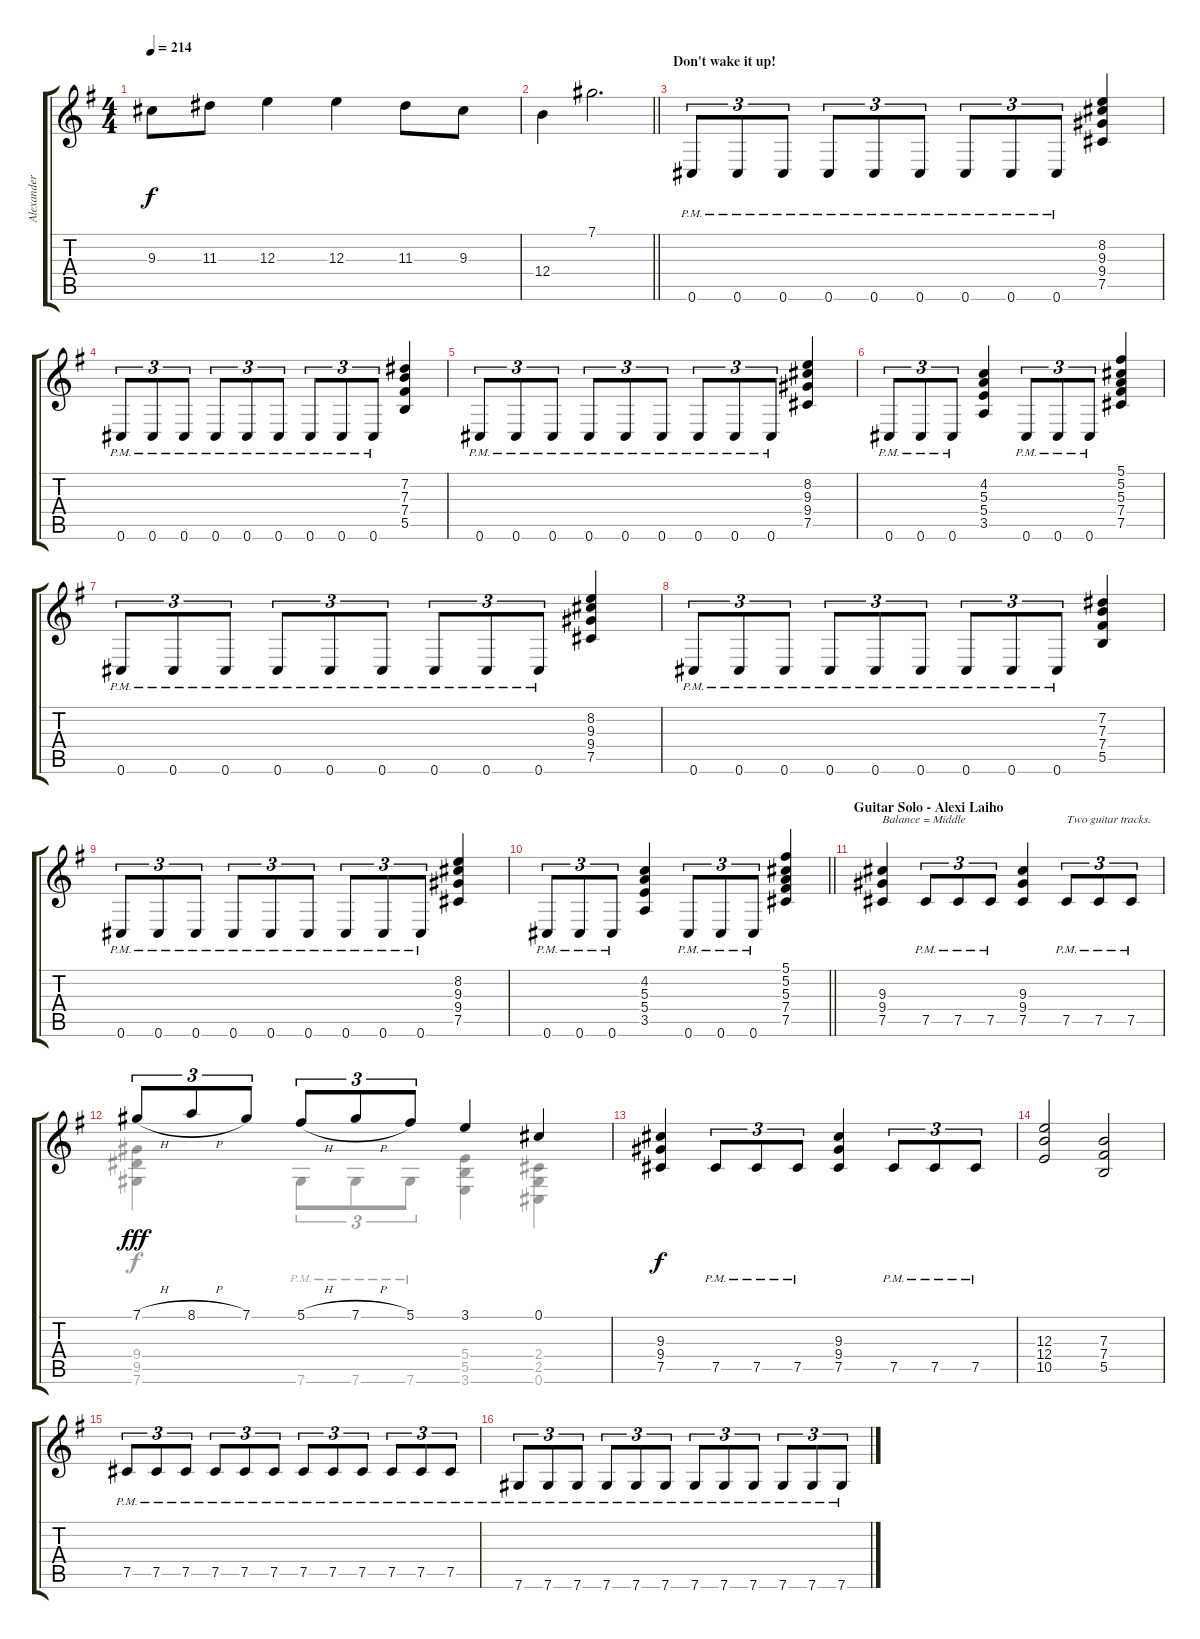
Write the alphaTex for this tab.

\track ("Alexander Kuoppala" "Alexander ") {instrument distortionguitar}
\staff {score tabs}
\tuning (Db4 Ab3 E3 B2 Gb2 Db2) {hide}
\voice
\ts (4 4)
\tempo 214
\clef g2
\ks g
9.3.8{dy f} 11.3.8 12.3.4 12.3.4 11.3.8 9.3.8 |
\barLineRight lightlight
12.4.4 7.1.2{d} |
\section ("" "Don't wake it up!")
0.6{pm}.8{tu (3 2) volume 12} 0.6{pm}.8{tu (3 2)} 0.6{pm}.8{tu (3 2)} 0.6{pm}.8{tu (3 2)} 0.6{pm}.8{tu (3 2)} 0.6{pm}.8{tu (3 2)} 0.6{pm}.8{tu (3 2)} 0.6{pm}.8{tu (3 2)} 0.6{pm}.8{tu (3 2)} (8.2 9.3 9.4 7.5).4 |
0.6{pm}.8{tu (3 2)} 0.6{pm}.8{tu (3 2)} 0.6{pm}.8{tu (3 2)} 0.6{pm}.8{tu (3 2)} 0.6{pm}.8{tu (3 2)} 0.6{pm}.8{tu (3 2)} 0.6{pm}.8{tu (3 2)} 0.6{pm}.8{tu (3 2)} 0.6{pm}.8{tu (3 2)} (7.2 7.3 7.4 5.5).4 |
0.6{pm}.8{tu (3 2)} 0.6{pm}.8{tu (3 2)} 0.6{pm}.8{tu (3 2)} 0.6{pm}.8{tu (3 2)} 0.6{pm}.8{tu (3 2)} 0.6{pm}.8{tu (3 2)} 0.6{pm}.8{tu (3 2)} 0.6{pm}.8{tu (3 2)} 0.6{pm}.8{tu (3 2)} (8.2 9.3 9.4 7.5).4 |
0.6{pm}.8{tu (3 2)} 0.6{pm}.8{tu (3 2)} 0.6{pm}.8{tu (3 2)} (4.2 5.3 5.4 3.5).4 0.6{pm}.8{tu (3 2)} 0.6{pm}.8{tu (3 2)} 0.6{pm}.8{tu (3 2)} (5.1 5.2 5.3 7.4 7.5).4 |
0.6{pm}.8{tu (3 2)} 0.6{pm}.8{tu (3 2)} 0.6{pm}.8{tu (3 2)} 0.6{pm}.8{tu (3 2)} 0.6{pm}.8{tu (3 2)} 0.6{pm}.8{tu (3 2)} 0.6{pm}.8{tu (3 2)} 0.6{pm}.8{tu (3 2)} 0.6{pm}.8{tu (3 2)} (8.2 9.3 9.4 7.5).4 |
0.6{pm}.8{tu (3 2)} 0.6{pm}.8{tu (3 2)} 0.6{pm}.8{tu (3 2)} 0.6{pm}.8{tu (3 2)} 0.6{pm}.8{tu (3 2)} 0.6{pm}.8{tu (3 2)} 0.6{pm}.8{tu (3 2)} 0.6{pm}.8{tu (3 2)} 0.6{pm}.8{tu (3 2)} (7.2 7.3 7.4 5.5).4 |
0.6{pm}.8{tu (3 2)} 0.6{pm}.8{tu (3 2)} 0.6{pm}.8{tu (3 2)} 0.6{pm}.8{tu (3 2)} 0.6{pm}.8{tu (3 2)} 0.6{pm}.8{tu (3 2)} 0.6{pm}.8{tu (3 2)} 0.6{pm}.8{tu (3 2)} 0.6{pm}.8{tu (3 2)} (8.2 9.3 9.4 7.5).4 |
\barLineRight lightlight
0.6{pm}.8{tu (3 2)} 0.6{pm}.8{tu (3 2)} 0.6{pm}.8{tu (3 2)} (4.2 5.3 5.4 3.5).4 0.6{pm}.8{tu (3 2)} 0.6{pm}.8{tu (3 2)} 0.6{pm}.8{tu (3 2)} (5.1 5.2 5.3 7.4 7.5).4 |
\section ("" "Guitar Solo - Alexi Laiho")
(9.3 9.4 7.5).4{txt "Balance = Middle" balance 8} 7.5{pm}.8{tu (3 2)} 7.5{pm}.8{tu (3 2)} 7.5{pm}.8{tu (3 2)} (9.3 9.4 7.5).4 7.5{pm}.8{tu (3 2) txt "Two guitar tracks."} 7.5{pm}.8{tu (3 2)} 7.5{pm}.8{tu (3 2)} |
7.1{h}.8{tu (3 2) dy fff} 8.1{h}.8{tu (3 2)} 7.1.8{tu (3 2)} 5.1{h}.8{tu (3 2)} 7.1{h}.8{tu (3 2)} 5.1.8{tu (3 2)} 3.1.4 0.1.4 |
(9.3 9.4 7.5).4{dy f} 7.5{pm}.8{tu (3 2)} 7.5{pm}.8{tu (3 2)} 7.5{pm}.8{tu (3 2)} (9.3 9.4 7.5).4 7.5{pm}.8{tu (3 2)} 7.5{pm}.8{tu (3 2)} 7.5{pm}.8{tu (3 2)} |
(12.3 12.4 10.5).2 (7.3 7.4 5.5).2 |
7.5{pm}.8{tu (3 2)} 7.5{pm}.8{tu (3 2)} 7.5{pm}.8{tu (3 2)} 7.5{pm}.8{tu (3 2)} 7.5{pm}.8{tu (3 2)} 7.5{pm}.8{tu (3 2)} 7.5{pm}.8{tu (3 2)} 7.5{pm}.8{tu (3 2)} 7.5{pm}.8{tu (3 2)} 7.5{pm}.8{tu (3 2)} 7.5{pm}.8{tu (3 2)} 7.5{pm}.8{tu (3 2)} |
7.6{pm}.8{tu (3 2)} 7.6{pm}.8{tu (3 2)} 7.6{pm}.8{tu (3 2)} 7.6{pm}.8{tu (3 2)} 7.6{pm}.8{tu (3 2)} 7.6{pm}.8{tu (3 2)} 7.6{pm}.8{tu (3 2)} 7.6{pm}.8{tu (3 2)} 7.6{pm}.8{tu (3 2)} 7.6{pm}.8{tu (3 2)} 7.6{pm}.8{tu (3 2)} 7.6{pm}.8{tu (3 2)}
\voice
\clef g2
\ottava regular
\simile none
\ks g
|
\barLineRight lightlight
|
|
|
|
|
|
|
|
\barLineRight lightlight
|
|
(9.4 9.5 7.6).4 7.6{pm}.8{tu (3 2)} 7.6{pm}.8{tu (3 2)} 7.6{pm}.8{tu (3 2)} (5.4 5.5 3.6).4 (2.4 2.5 0.6).4 |
|
|
|
